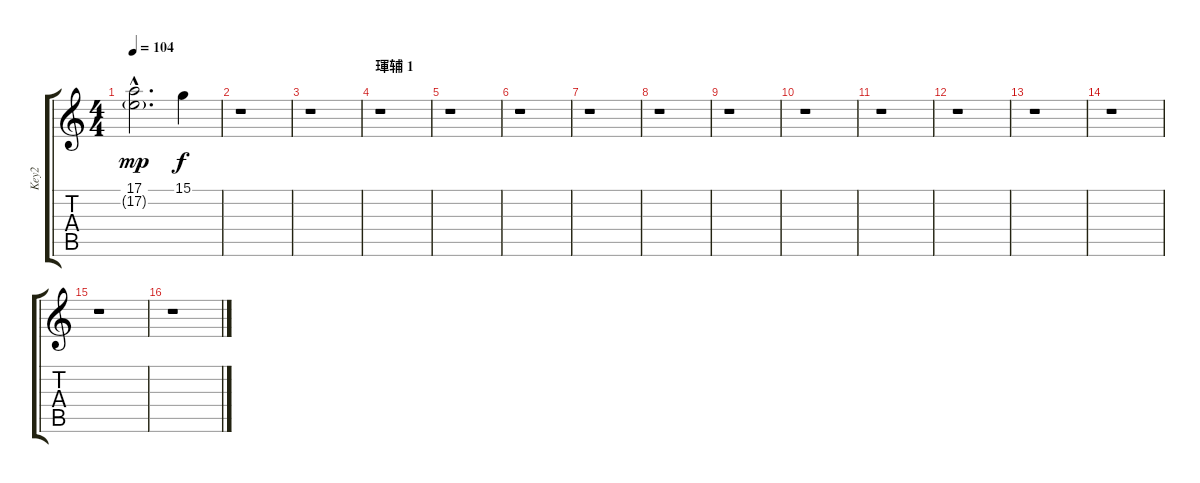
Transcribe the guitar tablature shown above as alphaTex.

\track ("Key2" "Key2") {instrument choiraahs}
\staff {score tabs}
\tuning (E4 B3 G3 D3 A2 E2) {hide}
\ts (4 4)
\tempo 104
\clef g2
\ks c
(17.1{hac} 17.2{g hac}).2{d dy mp} 15.1.4{dy f} |
r.1 |
r.1 |
\section ("" "琿辅 1")
r.1 |
r.1 |
r.1 |
r.1 |
r.1 |
r.1 |
r.1 |
r.1 |
r.1 |
r.1 |
r.1 |
r.1 |
r.1
